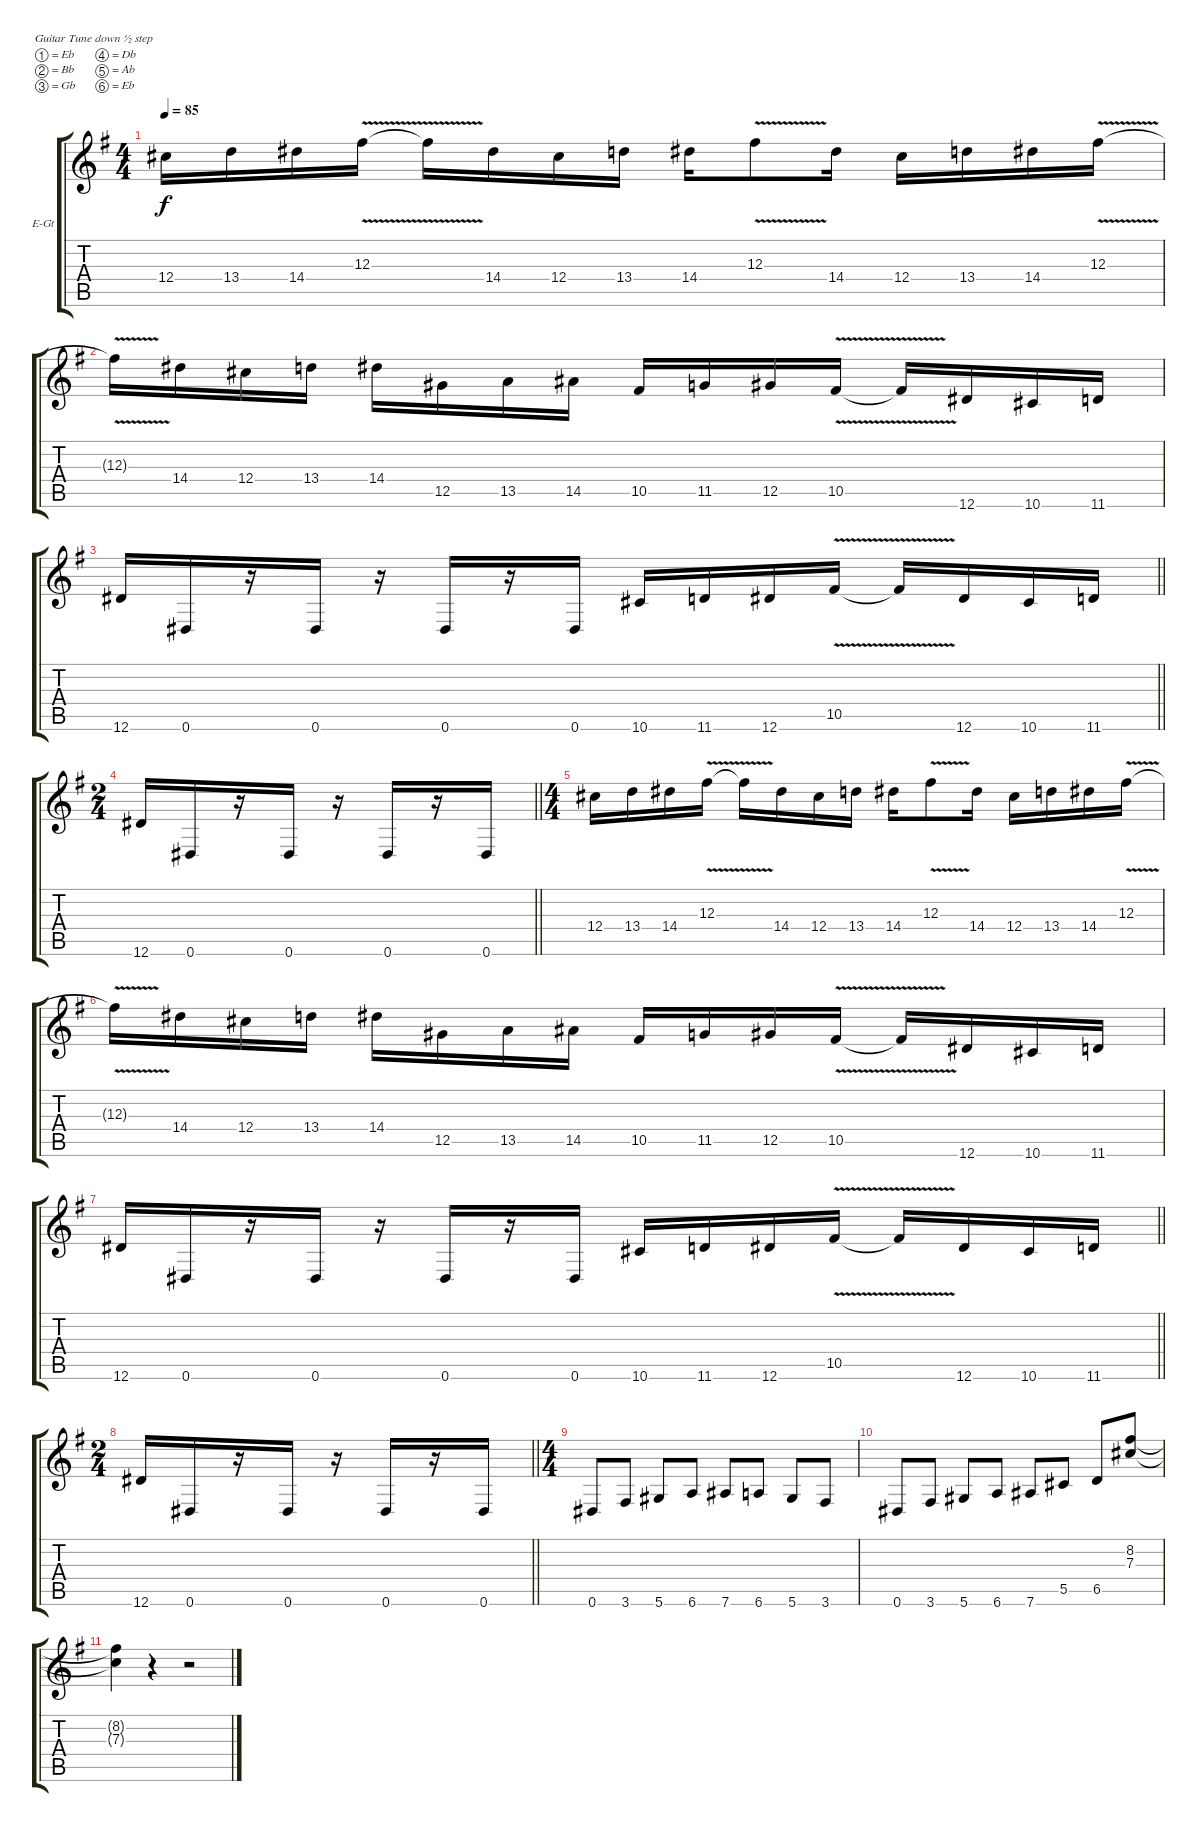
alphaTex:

\bracketExtendMode groupsimilarinstruments
\firstSystemTrackNameOrientation horizontal
\otherSystemsTrackNameOrientation horizontal
\track ("d" "E-Gt") {instrument distortionguitar}
\staff {score tabs}
\tuning (Eb4 Bb3 Gb3 Db3 Ab2 Eb2)
\ts (4 4)
\tempo 85
\clef g2
\ks g
12.4.16{dy f} 13.4.16 14.4.16 12.3{v}.16 12.3{v t}.16 14.4.16 12.4.16 13.4.16 14.4.16 12.3{v}.8 14.4.16 12.4.16 13.4.16 14.4.16 12.3{v}.16 |
12.3{v t}.16 14.4.16 12.4.16 13.4.16 14.4.16 12.5.16 13.5.16 14.5.16 10.5.16 11.5.16 12.5.16 10.5{v}.16 10.5{v t}.16 12.6.16 10.6.16 11.6.16 |
\barLineRight lightlight
12.6.16 0.6.16 r.16 0.6.16 r.16 0.6.16 r.16 0.6.16 10.6.16 11.6.16 12.6.16 10.5{v}.16 10.5{v t}.16 12.6.16 10.6.16 11.6.16 |
\ts (2 4)
\beaming (8 2 2 2 2)
\barLineRight lightlight
12.6.16 0.6.16 r.16 0.6.16 r.16 0.6.16 r.16 0.6.16 |
\ts (4 4)
\beaming (8 2 2 2 2)
12.4.16 13.4.16 14.4.16 12.3{v}.16 12.3{v t}.16 14.4.16 12.4.16 13.4.16 14.4.16 12.3{v}.8 14.4.16 12.4.16 13.4.16 14.4.16 12.3{v}.16 |
12.3{v t}.16 14.4.16 12.4.16 13.4.16 14.4.16 12.5.16 13.5.16 14.5.16 10.5.16 11.5.16 12.5.16 10.5{v}.16 10.5{v t}.16 12.6.16 10.6.16 11.6.16 |
\barLineRight lightlight
12.6.16 0.6.16 r.16 0.6.16 r.16 0.6.16 r.16 0.6.16 10.6.16 11.6.16 12.6.16 10.5{v}.16 10.5{v t}.16 12.6.16 10.6.16 11.6.16 |
\ts (2 4)
\beaming (8 2 2 2 2)
\barLineRight lightlight
12.6.16 0.6.16 r.16 0.6.16 r.16 0.6.16 r.16 0.6.16 |
\ts (4 4)
\beaming (8 2 2 2 2)
\section ("" " ")
0.6.8 3.6.8 5.6.8 6.6.8 7.6.8 6.6.8 5.6.8 3.6.8 |
0.6.8 3.6.8 5.6.8 6.6.8 7.6.8 5.5.8 6.5.8 (8.2 7.3).8 |
(8.2{t} 7.3{t}).4 r.4 r.2
